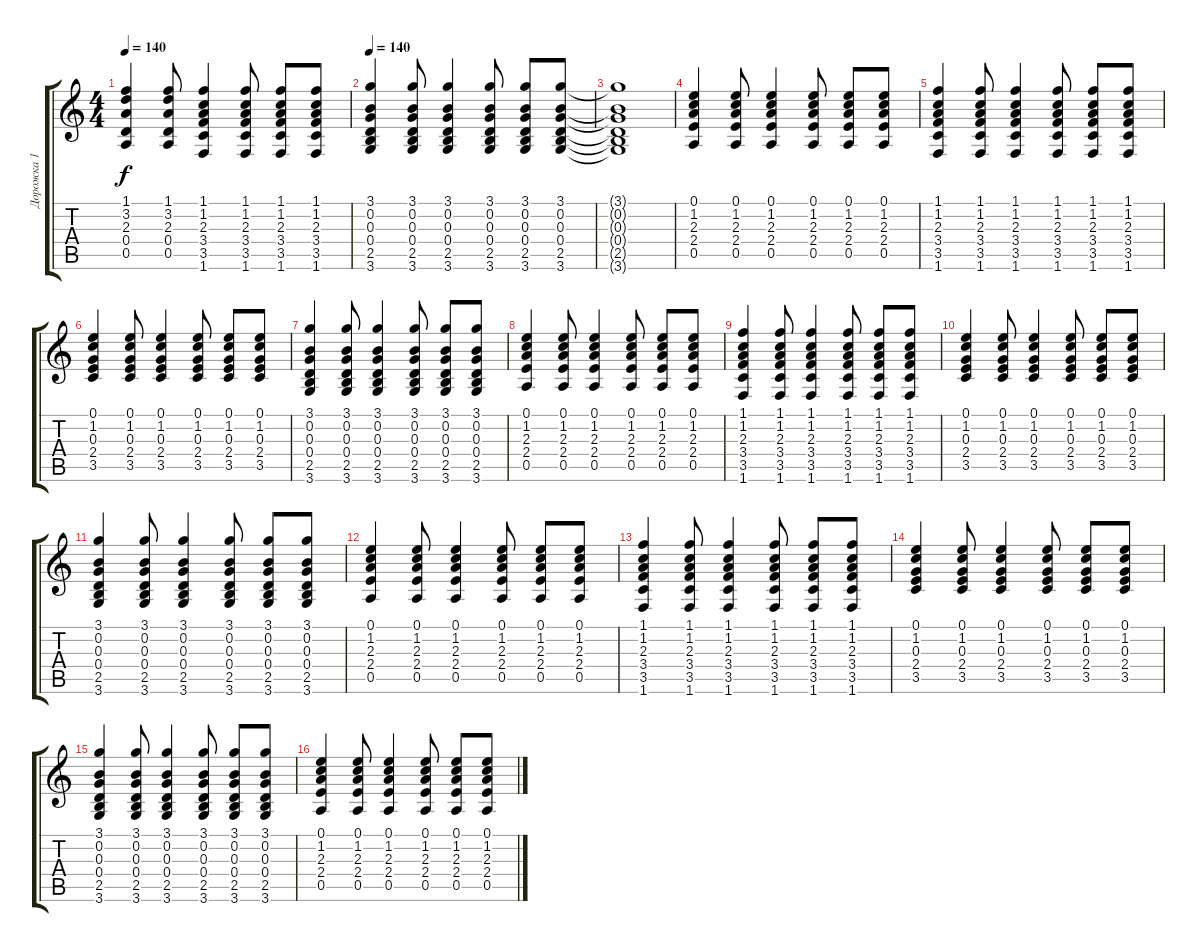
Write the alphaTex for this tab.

\track ("Дорожка 1" "Дорожка 1") {instrument acousticguitarsteel}
\staff {score tabs}
\tuning (E4 B3 G3 D3 A2 E2) {hide}
\ts (4 4)
\tempo 140
\clef g2
\ks c
(1.1 3.2 2.3 0.4 0.5).4{dy f} (1.1 3.2 2.3 0.4 0.5).8 (1.1 1.2 2.3 3.4 3.5 1.6).4 (1.1 1.2 2.3 3.4 3.5 1.6).8 (1.1 1.2 2.3 3.4 3.5 1.6).8 (1.1 1.2 2.3 3.4 3.5 1.6).8 |
\tempo 140
(3.1 0.2 0.3 0.4 2.5 3.6).4 (3.1 0.2 0.3 0.4 2.5 3.6).8 (3.1 0.2 0.3 0.4 2.5 3.6).4 (3.1 0.2 0.3 0.4 2.5 3.6).8 (3.1 0.2 0.3 0.4 2.5 3.6).8 (3.1 0.2 0.3 0.4 2.5 3.6).8 |
(3.1{t} 0.2{t} 0.3{t} 0.4{t} 2.5{t} 3.6{t}).1 |
(0.1 1.2 2.3 2.4 0.5).4 (0.1 1.2 2.3 2.4 0.5).8 (0.1 1.2 2.3 2.4 0.5).4 (0.1 1.2 2.3 2.4 0.5).8 (0.1 1.2 2.3 2.4 0.5).8 (0.1 1.2 2.3 2.4 0.5).8 |
(1.1 1.2 2.3 3.4 3.5 1.6).4 (1.1 1.2 2.3 3.4 3.5 1.6).8 (1.1 1.2 2.3 3.4 3.5 1.6).4 (1.1 1.2 2.3 3.4 3.5 1.6).8 (1.1 1.2 2.3 3.4 3.5 1.6).8 (1.1 1.2 2.3 3.4 3.5 1.6).8 |
(0.1 1.2 0.3 2.4 3.5).4 (0.1 1.2 0.3 2.4 3.5).8 (0.1 1.2 0.3 2.4 3.5).4 (0.1 1.2 0.3 2.4 3.5).8 (0.1 1.2 0.3 2.4 3.5).8 (0.1 1.2 0.3 2.4 3.5).8 |
(3.1 0.2 0.3 0.4 2.5 3.6).4 (3.1 0.2 0.3 0.4 2.5 3.6).8 (3.1 0.2 0.3 0.4 2.5 3.6).4 (3.1 0.2 0.3 0.4 2.5 3.6).8 (3.1 0.2 0.3 0.4 2.5 3.6).8 (3.1 0.2 0.3 0.4 2.5 3.6).8 |
(0.1 1.2 2.3 2.4 0.5).4 (0.1 1.2 2.3 2.4 0.5).8 (0.1 1.2 2.3 2.4 0.5).4 (0.1 1.2 2.3 2.4 0.5).8 (0.1 1.2 2.3 2.4 0.5).8 (0.1 1.2 2.3 2.4 0.5).8 |
(1.1 1.2 2.3 3.4 3.5 1.6).4 (1.1 1.2 2.3 3.4 3.5 1.6).8 (1.1 1.2 2.3 3.4 3.5 1.6).4 (1.1 1.2 2.3 3.4 3.5 1.6).8 (1.1 1.2 2.3 3.4 3.5 1.6).8 (1.1 1.2 2.3 3.4 3.5 1.6).8 |
(0.1 1.2 0.3 2.4 3.5).4 (0.1 1.2 0.3 2.4 3.5).8 (0.1 1.2 0.3 2.4 3.5).4 (0.1 1.2 0.3 2.4 3.5).8 (0.1 1.2 0.3 2.4 3.5).8 (0.1 1.2 0.3 2.4 3.5).8 |
(3.1 0.2 0.3 0.4 2.5 3.6).4 (3.1 0.2 0.3 0.4 2.5 3.6).8 (3.1 0.2 0.3 0.4 2.5 3.6).4 (3.1 0.2 0.3 0.4 2.5 3.6).8 (3.1 0.2 0.3 0.4 2.5 3.6).8 (3.1 0.2 0.3 0.4 2.5 3.6).8 |
(0.1 1.2 2.3 2.4 0.5).4 (0.1 1.2 2.3 2.4 0.5).8 (0.1 1.2 2.3 2.4 0.5).4 (0.1 1.2 2.3 2.4 0.5).8 (0.1 1.2 2.3 2.4 0.5).8 (0.1 1.2 2.3 2.4 0.5).8 |
(1.1 1.2 2.3 3.4 3.5 1.6).4 (1.1 1.2 2.3 3.4 3.5 1.6).8 (1.1 1.2 2.3 3.4 3.5 1.6).4 (1.1 1.2 2.3 3.4 3.5 1.6).8 (1.1 1.2 2.3 3.4 3.5 1.6).8 (1.1 1.2 2.3 3.4 3.5 1.6).8 |
(0.1 1.2 0.3 2.4 3.5).4 (0.1 1.2 0.3 2.4 3.5).8 (0.1 1.2 0.3 2.4 3.5).4 (0.1 1.2 0.3 2.4 3.5).8 (0.1 1.2 0.3 2.4 3.5).8 (0.1 1.2 0.3 2.4 3.5).8 |
(3.1 0.2 0.3 0.4 2.5 3.6).4 (3.1 0.2 0.3 0.4 2.5 3.6).8 (3.1 0.2 0.3 0.4 2.5 3.6).4 (3.1 0.2 0.3 0.4 2.5 3.6).8 (3.1 0.2 0.3 0.4 2.5 3.6).8 (3.1 0.2 0.3 0.4 2.5 3.6).8 |
(0.1 1.2 2.3 2.4 0.5).4 (0.1 1.2 2.3 2.4 0.5).8 (0.1 1.2 2.3 2.4 0.5).4 (0.1 1.2 2.3 2.4 0.5).8 (0.1 1.2 2.3 2.4 0.5).8 (0.1 1.2 2.3 2.4 0.5).8
